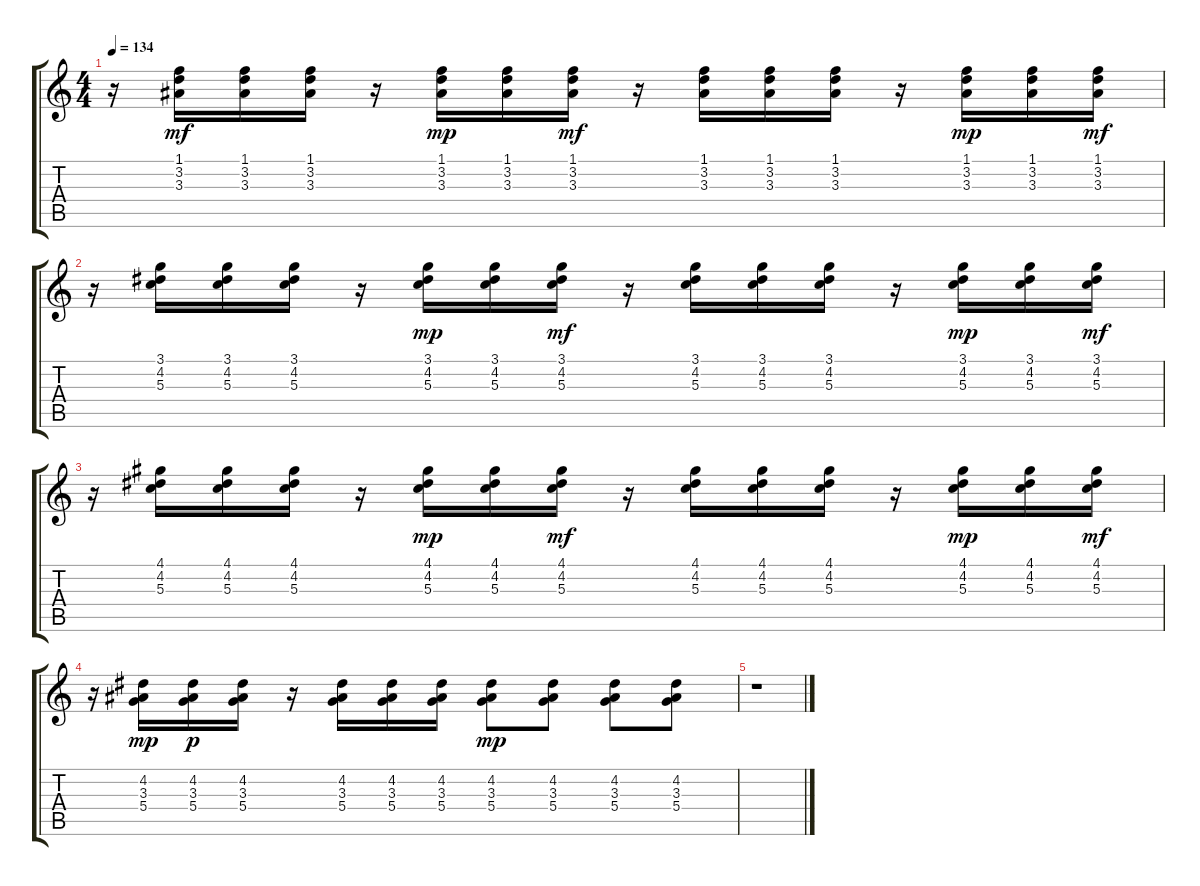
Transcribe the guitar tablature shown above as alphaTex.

\track "" {instrument acousticguitarnylon}
\staff {score tabs}
\tuning (E4 B3 G3 D3 A2 E2) {hide}
\ts (4 4)
\tempo 134
\clef g2
\ks c
r.16{dy p} (1.1 3.2 3.3).16{dy mf} (1.1 3.2 3.3).16 (1.1 3.2 3.3).16 r.16 (1.1 3.2 3.3).16{dy mp} (1.1 3.2 3.3).16 (1.1 3.2 3.3).16{dy mf} r.16 (1.1 3.2 3.3).16 (1.1 3.2 3.3).16 (1.1 3.2 3.3).16 r.16 (1.1 3.2 3.3).16{dy mp} (1.1 3.2 3.3).16 (1.1 3.2 3.3).16{dy mf} |
r.16 (3.1 4.2 5.3).16 (3.1 4.2 5.3).16 (3.1 4.2 5.3).16 r.16 (3.1 4.2 5.3).16{dy mp} (3.1 4.2 5.3).16 (3.1 4.2 5.3).16{dy mf} r.16 (3.1 4.2 5.3).16 (3.1 4.2 5.3).16 (3.1 4.2 5.3).16 r.16 (3.1 4.2 5.3).16{dy mp} (3.1 4.2 5.3).16 (3.1 4.2 5.3).16{dy mf} |
r.16 (4.1 4.2 5.3).16 (4.1 4.2 5.3).16 (4.1 4.2 5.3).16 r.16 (4.1 4.2 5.3).16{dy mp} (4.1 4.2 5.3).16 (4.1 4.2 5.3).16{dy mf} r.16 (4.1 4.2 5.3).16 (4.1 4.2 5.3).16 (4.1 4.2 5.3).16 r.16 (4.1 4.2 5.3).16{dy mp} (4.1 4.2 5.3).16 (4.1 4.2 5.3).16{dy mf} |
r.16 (4.2 3.3 5.4).16{dy mp} (4.2 3.3 5.4).16{dy p} (4.2 3.3 5.4).16 r.16 (4.2 3.3 5.4).16 (4.2 3.3 5.4).16 (4.2 3.3 5.4).16 (4.2 3.3 5.4).8{dy mp} (4.2 3.3 5.4).8 (4.2 3.3 5.4).8 (4.2 3.3 5.4).8 |
r.1
